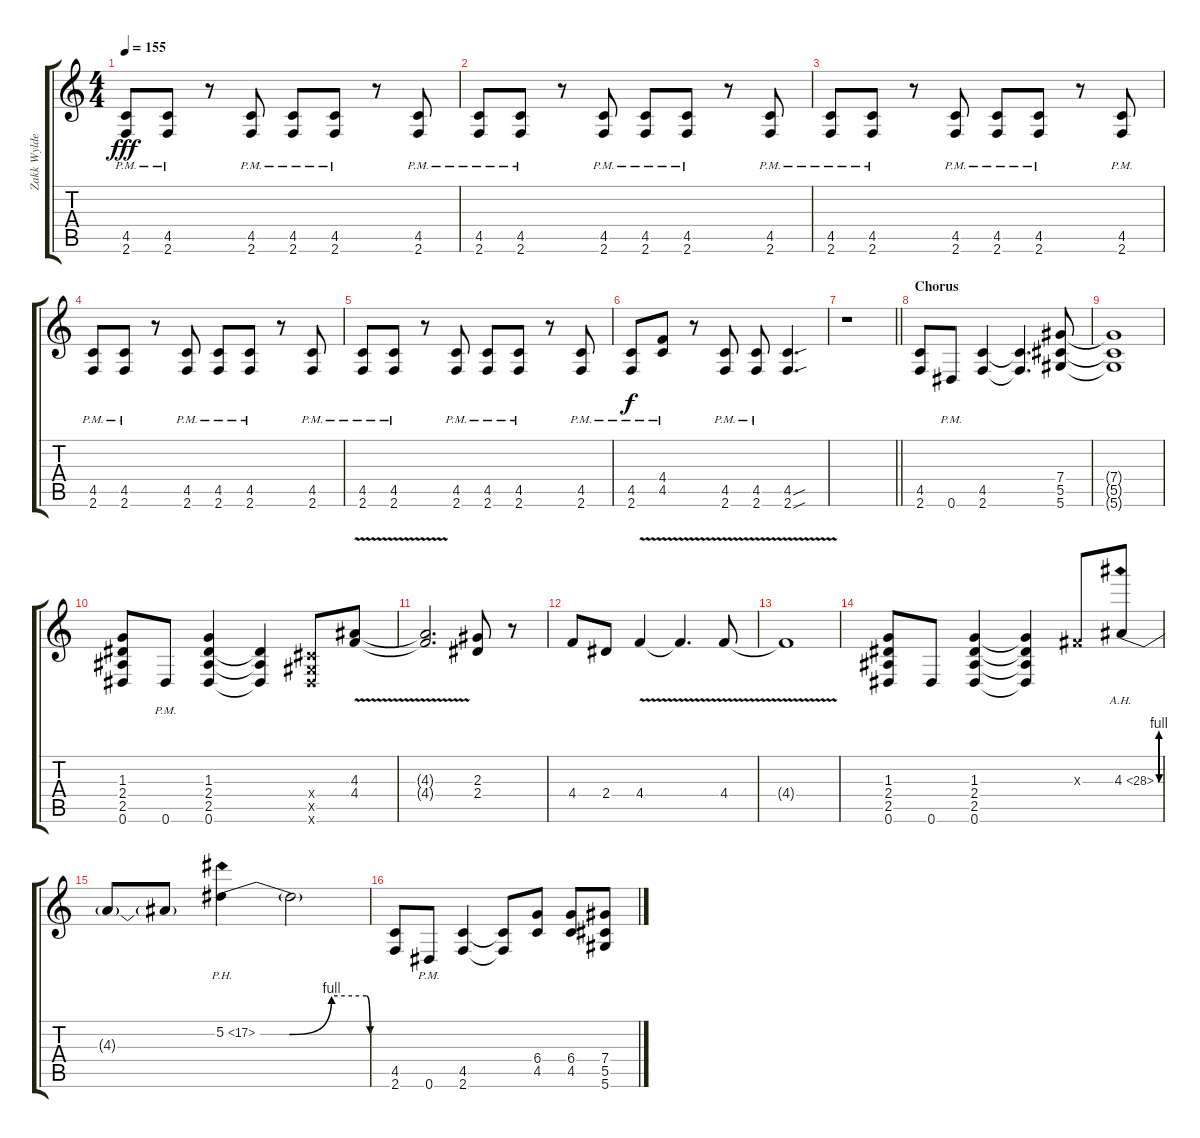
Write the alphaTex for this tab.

\track ("Zakk Wylde - Rhytm Guitar I" "Zakk Wylde") {instrument distortionguitar}
\staff {score tabs}
\tuning (Eb4 Bb3 Gb3 Db3 Ab2 Eb2) {hide}
\ts (4 4)
\tempo 155
\clef g2
\ks c
(4.5{pm} 2.6{pm}).8{dy fff} (4.5{pm} 2.6{pm}).8 r.8 (4.5{pm} 2.6{pm}).8 (4.5{pm} 2.6{pm}).8 (4.5{pm} 2.6{pm}).8 r.8 (4.5{pm} 2.6{pm}).8 |
(4.5{pm} 2.6{pm}).8 (4.5{pm} 2.6{pm}).8 r.8 (4.5{pm} 2.6{pm}).8 (4.5{pm} 2.6{pm}).8 (4.5{pm} 2.6{pm}).8 r.8 (4.5{pm} 2.6{pm}).8 |
(4.5{pm} 2.6{pm}).8 (4.5{pm} 2.6{pm}).8 r.8 (4.5{pm} 2.6{pm}).8 (4.5{pm} 2.6{pm}).8 (4.5{pm} 2.6{pm}).8 r.8 (4.5{pm} 2.6{pm}).8 |
(4.5{pm} 2.6{pm}).8 (4.5{pm} 2.6{pm}).8 r.8 (4.5{pm} 2.6{pm}).8 (4.5{pm} 2.6{pm}).8 (4.5{pm} 2.6{pm}).8 r.8 (4.5{pm} 2.6{pm}).8 |
(4.5{pm} 2.6{pm}).8 (4.5{pm} 2.6{pm}).8 r.8 (4.5{pm} 2.6{pm}).8 (4.5{pm} 2.6{pm}).8 (4.5{pm} 2.6{pm}).8 r.8 (4.5{pm} 2.6{pm}).8 |
(4.5{pm} 2.6{pm}).8{dy f} (4.4{pm} 4.5{pm}).8 r.8 (4.5{pm} 2.6{pm}).8 (4.5{pm} 2.6{pm}).8 (4.5{sou} 2.6{sou}).4{d} |
\barLineRight lightlight
r.1 |
\section ("" "Chorus")
(4.5 2.6).8 0.6{pm}.8 (4.5 2.6).4 (4.5{t} 2.6{t}).4{d} (7.4 5.5 5.6).8 |
(7.4{t} 5.5{t} 5.6{t}).1 |
(1.3 2.4 2.5 0.6).8 0.6{pm}.8 (1.3 2.4 2.5 0.6).4 (2.4{t} 2.5{t} 0.6{t}).4 (0.4{x} 0.5{x} 0.6{x}).8 (4.3{v} 4.4{v}).8 |
(4.3{t} 4.4{t}).2{d} (2.3 2.4).8 r.8 |
4.4.8 2.4.8 4.4{v}.4 4.4{t}.4{d} 4.4{v}.8 |
4.4{t}.1 |
(1.3 2.4 2.5 0.6).8 0.6.8 (1.3 2.4 2.5 0.6).4 (1.3{t} 2.4{t} 2.5{t} 0.6{t}).4 0.3{x}.8 4.3{be (bendrelease 0 0 15 4 46 4 60 0) ah 24}.8 |
4.3{t}.8 4.3{t}.8 5.2{be (custom 0 0 16 0 39 4 58 4 60 0) ph 12}.4 5.2{t}.2 |
(4.5 2.6).8 0.6{pm}.8 (4.5 2.6).4 (4.5{t} 2.6{t}).8 (6.4 4.5).8 (6.4 4.5).8 (7.4 5.5 5.6).8
